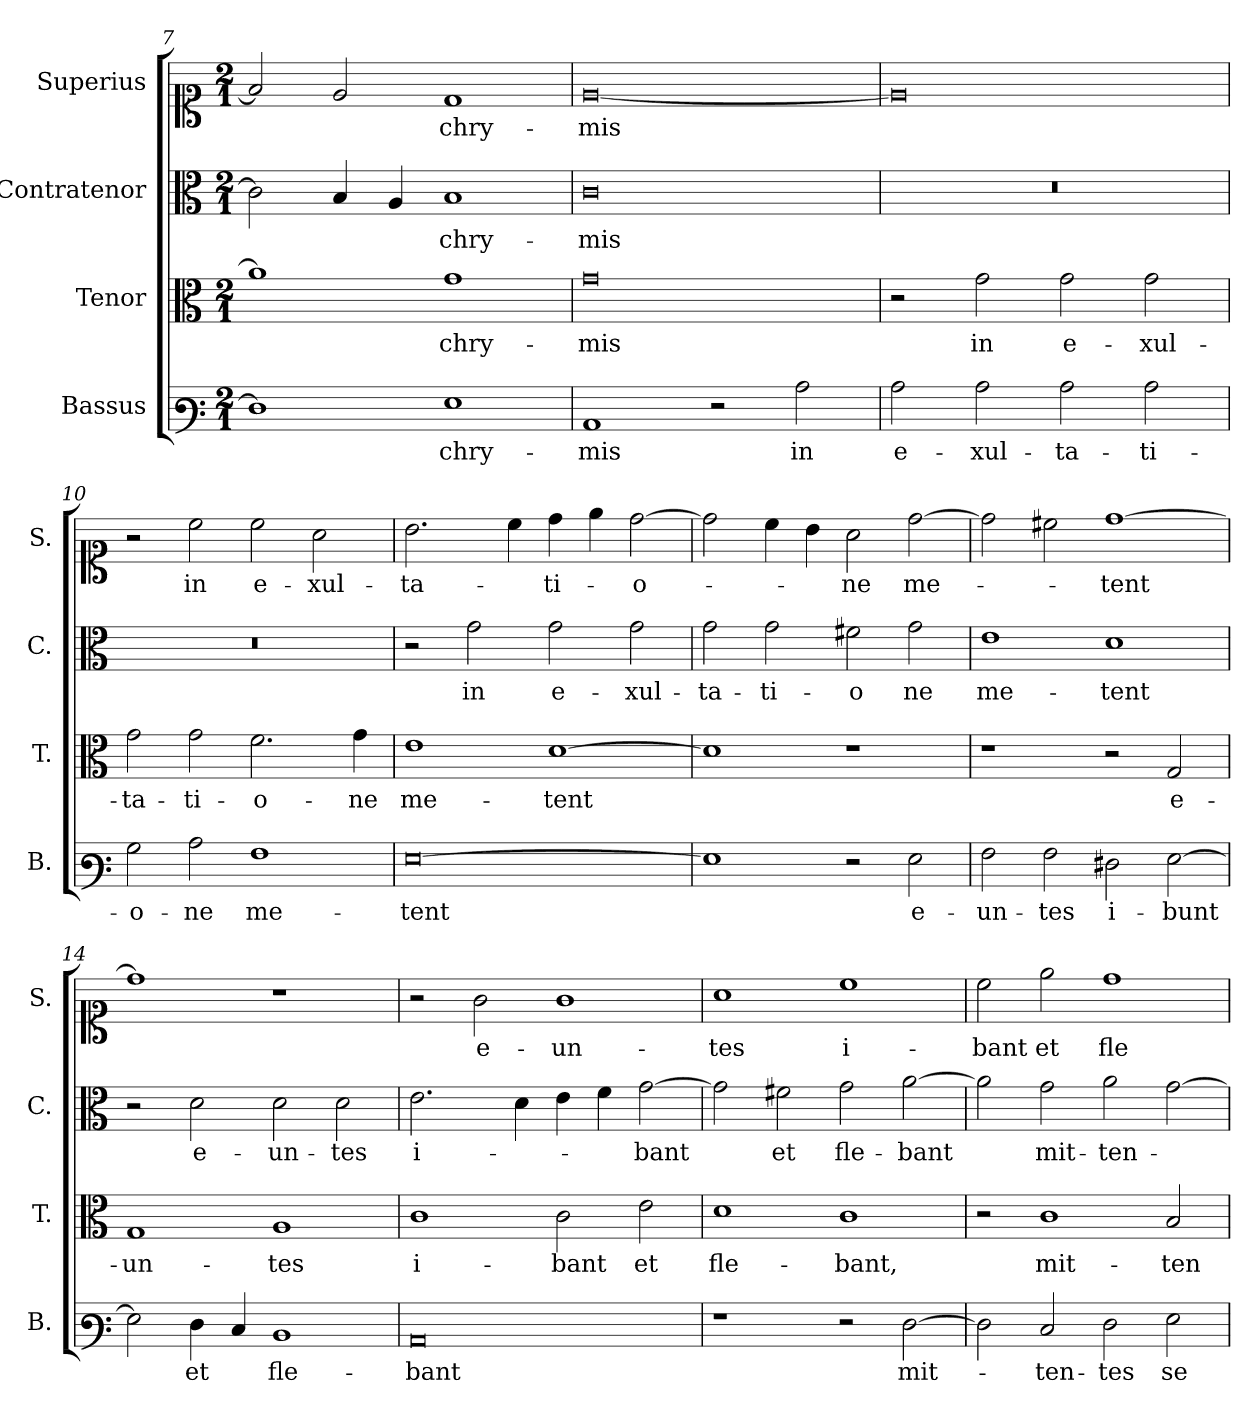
**kern	**text	**kern	**text	**kern	**text	**kern	**text
*part4	*part4	*part3	*part3	*part2	*part2	*part1	*part1
*staff4	*staff4	*staff3	*staff3	*staff2	*staff2	*staff1	*staff1
*I"Bassus	*	*I"Tenor	*	*I"Contratenor	*	*I"Superius	*
*I'B.	*	*I'T.	*	*I'C.	*	*I'S.	*
*clefF3	*	*clefC3	*	*clefC3	*	*clefC1	*
*k[]	*	*k[]	*	*k[]	*	*k[]	*
*M2/1	*	*M2/1	*	*M2/1	*	*M2/1	*
=7	=7	=7	=7	=7	=7	=7	=7
1F]	.	1a]	.	2c\]	.	2f/]	.
.	.	.	.	4B/	.	2e/	.
.	.	.	.	4A/	.	.	.
!	!LO:LY:b	!	!LO:LY:b	!	!LO:LY:b	!	!LO:LY:b
1G	-chry-	1g	-chry-	1B	-chry-	1d	-chry-
=8	=8	=8	=8	=8	=8	=8	=8
!	!LO:LY:b	!	!LO:LY:b	!	!LO:LY:b	!	!LO:LY:b
1C	-mis	0g	-mis	0c	-mis	[0e	-mis
2r	.	.	.	.	.	.	.
!	!LO:LY:b	!	!	!	!	!	!
2c\	in	.	.	.	.	.	.
!!LO:LB:g=z
=9	=9	=9	=9	=9	=9	=9	=9
!	!LO:LY:b	!	!	!	!	!	!
2c\	e-	2r	.	0r	.	0e]	.
!	!LO:LY:b	!	!LO:LY:b	!	!	!	!
2c\	-xul-	2g\	in	.	.	.	.
!	!LO:LY:b	!	!LO:LY:b	!	!	!	!
2c\	-ta-	2g\	e-	.	.	.	.
!	!LO:LY:b	!	!LO:LY:b	!	!	!	!
2c\	-ti-	2g\	-xul-	.	.	.	.
=10	=10	=10	=10	=10	=10	=10	=10
!	!LO:LY:b	!	!LO:LY:b	!	!	!	!
2B\	-o-	2g\	-ta-	0r	.	2r	.
!	!LO:LY:b	!	!LO:LY:b	!	!	!	!LO:LY:b
2c\	-ne	2g\	-ti-	.	.	2cc\	in
!	!LO:LY:b	!	!LO:LY:b	!	!	!	!LO:LY:b
1A	me-	2.f\	-o-	.	.	2cc\	e-
!	!	!	!	!	!	!	!LO:LY:b
.	.	.	.	.	.	2a\	-xul-
!	!	!	!LO:LY:b	!	!	!	!
.	.	4g\	-ne	.	.	.	.
=11	=11	=11	=11	=11	=11	=11	=11
!	!LO:LY:b	!	!LO:LY:b	!	!	!	!LO:LY:b
[0G	-tent	1e	me-	2r	.	2.b\	-ta-
!	!	!	!	!	!LO:LY:b	!	!
.	.	.	.	2g\	in	.	.
.	.	.	.	.	.	4cc\	.
!	!	!	!LO:LY:b	!	!LO:LY:b	!	!LO:LY:b
.	.	[1d	-tent	2g\	e-	4dd\	-ti-
.	.	.	.	.	.	4ee\	.
!	!	!	!	!	!LO:LY:b	!	!LO:LY:b
.	.	.	.	2g\	-xul-	[2dd\	-o-
=12	=12	=12	=12	=12	=12	=12	=12
!	!	!	!	!	!LO:LY:b	!	!
1G]	.	1d]	.	2g\	-ta-	2dd\]	.
!	!	!	!	!	!LO:LY:b	!	!
.	.	.	.	2g\	-ti-	4cc\	.
.	.	.	.	.	.	4b\	.
!	!	!	!	!	!LO:LY:b	!	!LO:LY:b
2r	.	1r	.	2f#X\	-o	2a\	-ne
!	!LO:LY:b	!	!	!	!LO:LY:b	!	!LO:LY:b
2G\	e-	.	.	2g\	ne	[2dd\	me-
=13	=13	=13	=13	=13	=13	=13	=13
!	!LO:LY:b	!	!	!	!LO:LY:b	!	!
2A\	-un-	1r	.	1e	me-	2dd\]	.
!	!LO:LY:b	!	!	!	!	!	!
2A\	-tes	.	.	.	.	2cc#X\	.
!	!LO:LY:b	!	!	!	!LO:LY:b	!	!LO:LY:b
2F#X\	i-	2r	.	1d	-tent	[1dd	-tent
!	!LO:LY:b	!	!LO:LY:b	!	!	!	!
[2G\	-bunt	2G/	e-	.	.	.	.
=14	=14	=14	=14	=14	=14	=14	=14
!	!	!	!LO:LY:b	!	!	!	!
2G\]	.	1G	-un-	2r	.	1dd]	.
!	!LO:LY:b	!	!	!	!LO:LY:b	!	!
4F\	et	.	.	2d\	e-	.	.
4E/	.	.	.	.	.	.	.
!	!LO:LY:b	!	!LO:LY:b	!	!LO:LY:b	!	!
1D	fle-	1A	-tes	2d\	-un-	1r	.
!	!	!	!	!	!LO:LY:b	!	!
.	.	.	.	2d\	-tes	.	.
!!LO:PB:g=z
=15	=15	=15	=15	=15	=15	=15	=15
!	!LO:LY:b	!	!LO:LY:b	!	!LO:LY:b	!	!
0C	-bant	1c	i-	2.e\	i-	2r	.
!	!	!	!	!	!	!	!LO:LY:b
.	.	.	.	.	.	2g\	e-
.	.	.	.	4d\	.	.	.
!	!	!	!LO:LY:b	!	!	!	!LO:LY:b
.	.	2c\	-bant	4e\	.	1g	-un-
.	.	.	.	4f\	.	.	.
!	!	!	!LO:LY:b	!	!LO:LY:b	!	!
.	.	2e\	et	[2g\	-bant	.	.
=16	=16	=16	=16	=16	=16	=16	=16
!	!	!	!LO:LY:b	!	!	!	!LO:LY:b
1r	.	1d	fle-	2g\]	.	1a	-tes
!	!	!	!	!	!LO:LY:b	!	!
.	.	.	.	2f#X\	et	.	.
!	!	!	!LO:LY:b	!	!LO:LY:b	!	!LO:LY:b
2r	.	1c	-bant,	2g\	fle-	1cc	i-
!	!LO:LY:b	!	!	!	!LO:LY:b	!	!
[2F\	mit-	.	.	[2a\	-bant	.	.
=17	=17	=17	=17	=17	=17	=17	=17
!	!	!	!	!	!	!	!LO:LY:b
2F\]	.	2r	.	2a\]	.	2cc\	-bant
!	!LO:LY:b	!	!LO:LY:b	!	!LO:LY:b	!	!LO:LY:b
2E/	-ten-	1c	mit-	2g\	mit-	2ee\	et
!	!LO:LY:b	!	!	!	!LO:LY:b	!	!LO:LY:b
2F\	-tes	.	.	2a\	-ten-	1dd	fle-
!	!LO:LY:b	!	!LO:LY:b	!	!	!	!
2G\	se-	2B/	-ten-	[2g\	.	.	.
=	=	=	=	=	=	=	=
*-	*-	*-	*-	*-	*-	*-	*-
